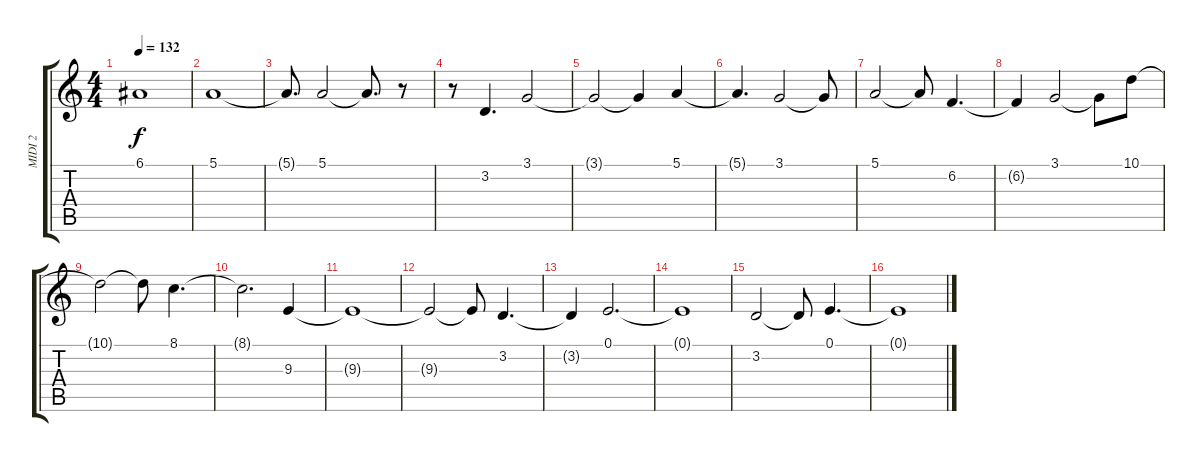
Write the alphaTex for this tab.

\track ("MIDI 2" "MIDI 2") {solo instrument tremolostrings}
\staff {score tabs}
\tuning (E4 B3 G3 D3 A2 E2) {hide}
\ts (4 4)
\tempo 132
\clef g2
\ks c
6.1{t}.1{dy f} |
5.1.1 |
5.1{t}.8{d} 5.1.2 5.1{t}.8{d} r.8 |
r.8 3.2.4{d} 3.1.2 |
3.1{t}.2 3.1{t}.4 5.1.4 |
5.1{t}.4{d} 3.1.2 3.1{t}.8 |
5.1.2 5.1{t}.8 6.2.4{d} |
6.2{t}.4 3.1.2 3.1{t}.8 10.1.8 |
10.1{t}.2 10.1{t}.8 8.1.4{d} |
8.1{t}.2{d} 9.3.4 |
9.3{t}.1 |
9.3{t}.2 9.3{t}.8 3.2.4{d} |
3.2{t}.4 0.1.2{d} |
0.1{t}.1 |
3.2.2 3.2{t}.8 0.1.4{d} |
0.1{t}.1
